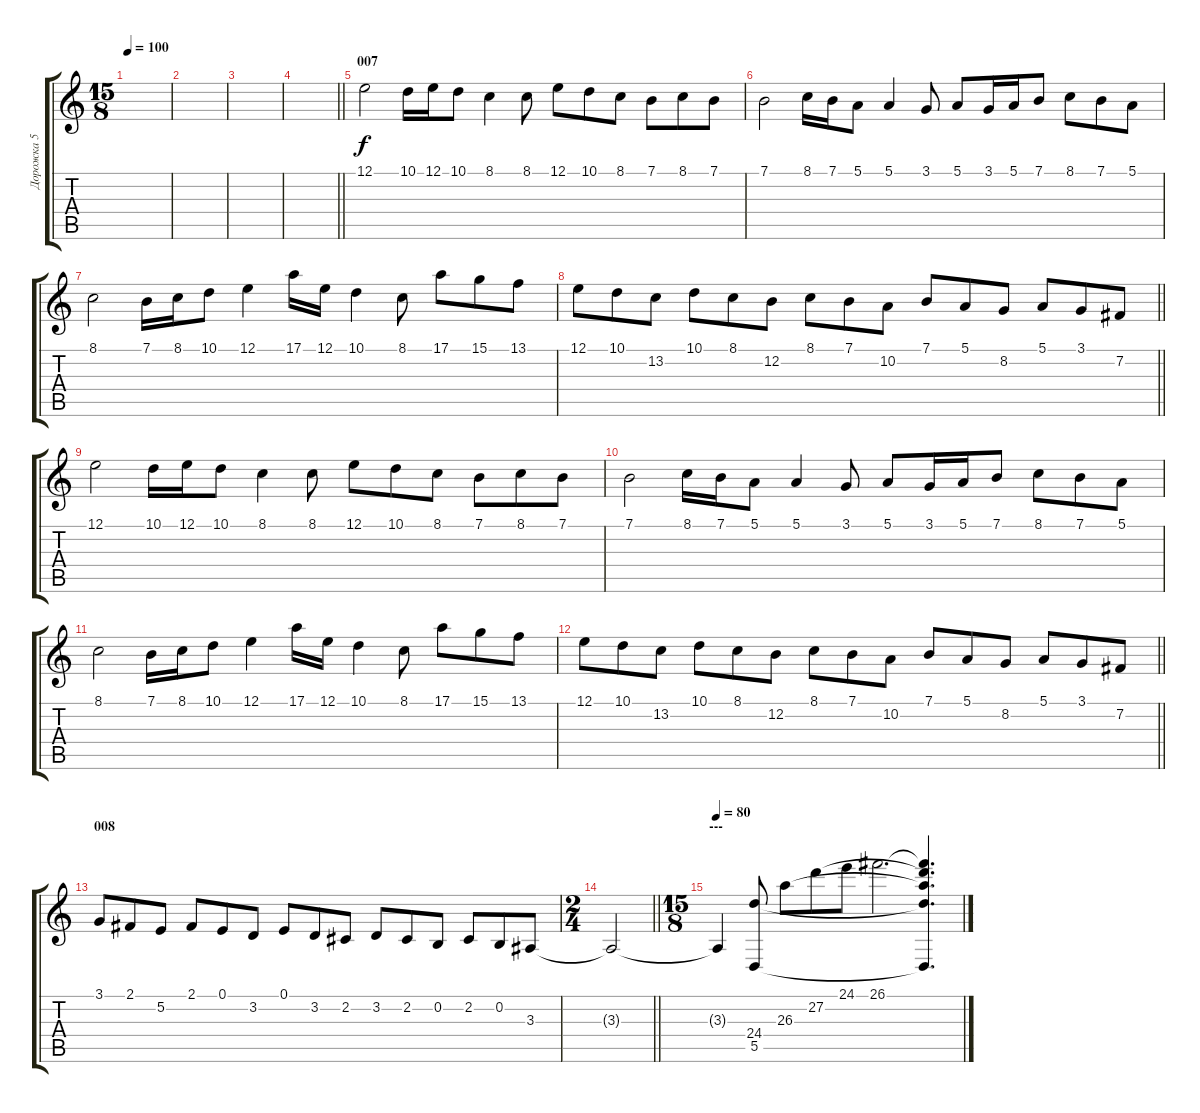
\track ("Дорожка 5" "Дорожка 5") {instrument acousticgrandpiano}
\staff {score tabs}
\tuning (E4 B3 G3 D3 A2 E2) {hide}
\ts (15 8)
\tempo 100
\clef g2
\ks c
|
|
|
\barLineRight lightlight
|
\section ("" "007")
12.1.2 10.1.16 12.1.16 10.1.8 8.1.4 8.1.8 12.1.8 10.1.8 8.1.8 7.1.8 8.1.8 7.1.8 |
7.1.2 8.1.16 7.1.16 5.1.8 5.1.4 3.1.8 5.1.8 3.1.16 5.1.16 7.1.8 8.1.8 7.1.8 5.1.8 |
8.1.2 7.1.16 8.1.16 10.1.8 12.1.4 17.1.16 12.1.16 10.1.4 8.1.8 17.1.8 15.1.8 13.1.8 |
\barLineRight lightlight
12.1.8 10.1.8 13.2.8 10.1.8 8.1.8 12.2.8 8.1.8 7.1.8 10.2.8 7.1.8 5.1.8 8.2.8 5.1.8 3.1.8 7.2.8 |
12.1.2 10.1.16 12.1.16 10.1.8 8.1.4 8.1.8 12.1.8 10.1.8 8.1.8 7.1.8 8.1.8 7.1.8 |
7.1.2 8.1.16 7.1.16 5.1.8 5.1.4 3.1.8 5.1.8 3.1.16 5.1.16 7.1.8 8.1.8 7.1.8 5.1.8 |
8.1.2 7.1.16 8.1.16 10.1.8 12.1.4 17.1.16 12.1.16 10.1.4 8.1.8 17.1.8 15.1.8 13.1.8 |
\barLineRight lightlight
12.1.8 10.1.8 13.2.8 10.1.8 8.1.8 12.2.8 8.1.8 7.1.8 10.2.8 7.1.8 5.1.8 8.2.8 5.1.8 3.1.8 7.2.8 |
\section ("" "008")
3.1.8 2.1.8 5.2.8 2.1.8 0.1.8 3.2.8 0.1.8 3.2.8 2.2.8 3.2.8 2.2.8 0.2.8 2.2.8 0.2.8 3.3.8 |
\ts (2 4)
\barLineRight lightlight
3.3{t}.2 |
\ts (15 8)
\section ("" "---")
\tempo 80
3.3{t}.4 (24.4 5.5).8 26.3.8 27.2.8 24.1.8 26.1.2{d} (26.1{t} 27.2{t} 26.3{t} 24.4{t} 5.5{t}).4{d}
